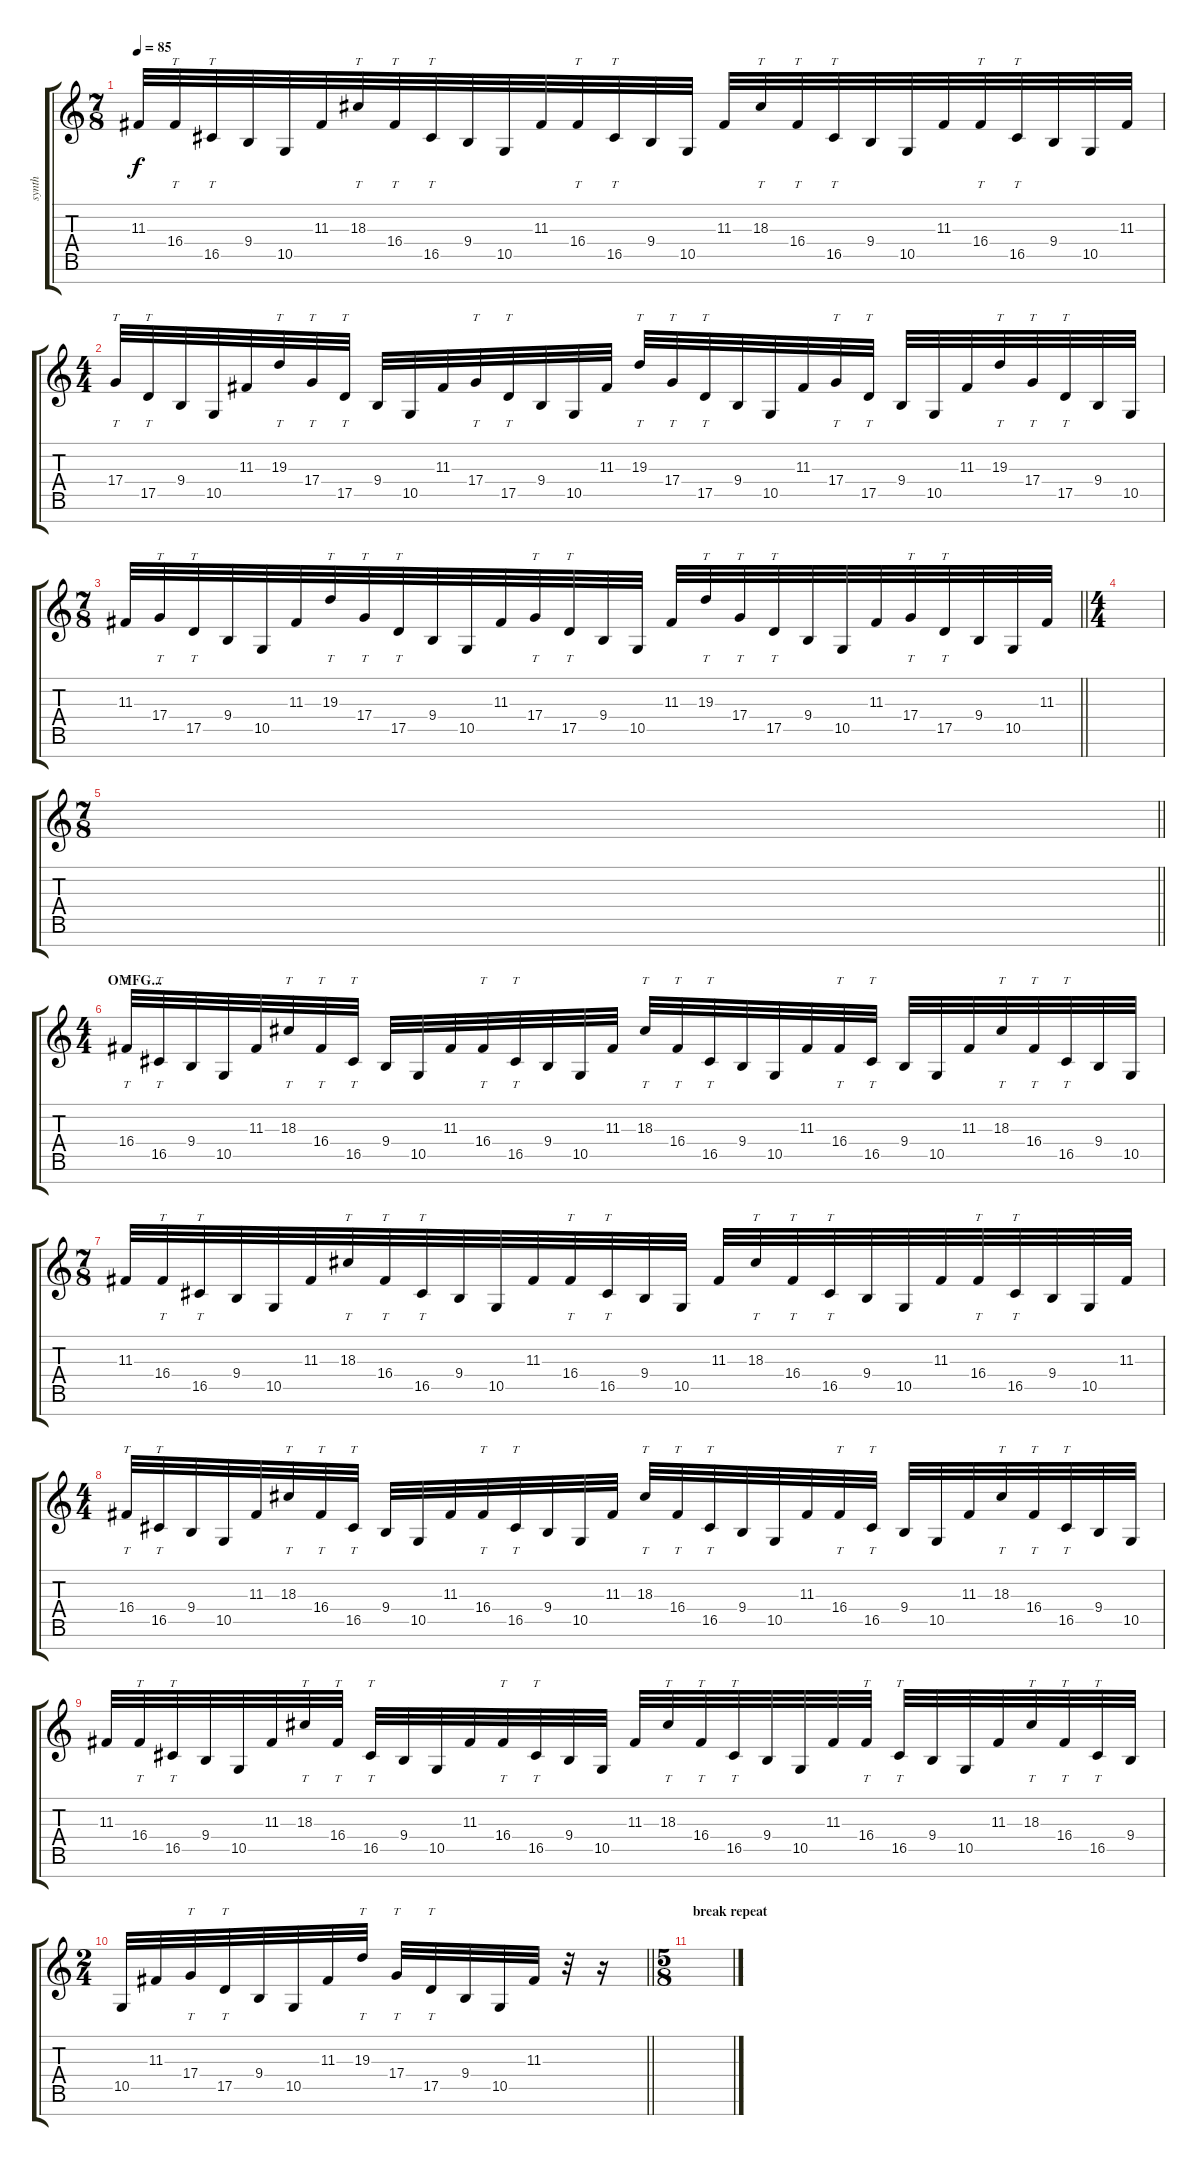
\track ("synth" "synth") {instrument stringensemble1}
\staff {score tabs}
\tuning (E4 B3 G3 D3 A2 E2 B1) {hide}
\ts (7 8)
\tempo 85
\clef g2
\ks c
11.3.32{dy f} 16.4.32{tt} 16.5.32{tt} 9.4.32 10.5.32 11.3.32 18.3.32{tt} 16.4.32{tt} 16.5.32{tt} 9.4.32 10.5.32 11.3.32 16.4.32{tt} 16.5.32{tt} 9.4.32 10.5.32 11.3.32 18.3.32{tt} 16.4.32{tt} 16.5.32{tt} 9.4.32 10.5.32 11.3.32 16.4.32{tt} 16.5.32{tt} 9.4.32 10.5.32 11.3.32 |
\ts (4 4)
17.4.32{tt} 17.5.32{tt} 9.4.32 10.5.32 11.3.32 19.3.32{tt} 17.4.32{tt} 17.5.32{tt} 9.4.32 10.5.32 11.3.32 17.4.32{tt} 17.5.32{tt} 9.4.32 10.5.32 11.3.32 19.3.32{tt} 17.4.32{tt} 17.5.32{tt} 9.4.32 10.5.32 11.3.32 17.4.32{tt} 17.5.32{tt} 9.4.32 10.5.32 11.3.32 19.3.32{tt} 17.4.32{tt} 17.5.32{tt} 9.4.32 10.5.32 |
\ts (7 8)
\barLineRight lightlight
11.3.32 17.4.32{tt} 17.5.32{tt} 9.4.32 10.5.32 11.3.32 19.3.32{tt} 17.4.32{tt} 17.5.32{tt} 9.4.32 10.5.32 11.3.32 17.4.32{tt} 17.5.32{tt} 9.4.32 10.5.32 11.3.32 19.3.32{tt} 17.4.32{tt} 17.5.32{tt} 9.4.32 10.5.32 11.3.32 17.4.32{tt} 17.5.32{tt} 9.4.32 10.5.32 11.3.32 |
\ts (4 4)
|
\ts (7 8)
\barLineRight lightlight
|
\ts (4 4)
\section ("" "OMFG...")
16.4.32{tt} 16.5.32{tt} 9.4.32 10.5.32 11.3.32 18.3.32{tt} 16.4.32{tt} 16.5.32{tt} 9.4.32 10.5.32 11.3.32 16.4.32{tt} 16.5.32{tt} 9.4.32 10.5.32 11.3.32 18.3.32{tt} 16.4.32{tt} 16.5.32{tt} 9.4.32 10.5.32 11.3.32 16.4.32{tt} 16.5.32{tt} 9.4.32 10.5.32 11.3.32 18.3.32{tt} 16.4.32{tt} 16.5.32{tt} 9.4.32 10.5.32 |
\ts (7 8)
11.3.32 16.4.32{tt} 16.5.32{tt} 9.4.32 10.5.32 11.3.32 18.3.32{tt} 16.4.32{tt} 16.5.32{tt} 9.4.32 10.5.32 11.3.32 16.4.32{tt} 16.5.32{tt} 9.4.32 10.5.32 11.3.32 18.3.32{tt} 16.4.32{tt} 16.5.32{tt} 9.4.32 10.5.32 11.3.32 16.4.32{tt} 16.5.32{tt} 9.4.32 10.5.32 11.3.32 |
\ts (4 4)
16.4.32{tt} 16.5.32{tt} 9.4.32 10.5.32 11.3.32 18.3.32{tt} 16.4.32{tt} 16.5.32{tt} 9.4.32 10.5.32 11.3.32 16.4.32{tt} 16.5.32{tt} 9.4.32 10.5.32 11.3.32 18.3.32{tt} 16.4.32{tt} 16.5.32{tt} 9.4.32 10.5.32 11.3.32 16.4.32{tt} 16.5.32{tt} 9.4.32 10.5.32 11.3.32 18.3.32{tt} 16.4.32{tt} 16.5.32{tt} 9.4.32 10.5.32 |
11.3.32 16.4.32{tt} 16.5.32{tt} 9.4.32 10.5.32 11.3.32 18.3.32{tt} 16.4.32{tt} 16.5.32{tt} 9.4.32 10.5.32 11.3.32 16.4.32{tt} 16.5.32{tt} 9.4.32 10.5.32 11.3.32 18.3.32{tt} 16.4.32{tt} 16.5.32{tt} 9.4.32 10.5.32 11.3.32 16.4.32{tt} 16.5.32{tt} 9.4.32 10.5.32 11.3.32 18.3.32{tt} 16.4.32{tt} 16.5.32{tt} 9.4.32 |
\ts (2 4)
\barLineRight lightlight
10.5.32 11.3.32 17.4.32{tt} 17.5.32{tt} 9.4.32 10.5.32 11.3.32 19.3.32{tt} 17.4.32{tt} 17.5.32{tt} 9.4.32 10.5.32 11.3.32 r.32 r.16 |
\ts (5 8)
\section ("" "break repeat")
